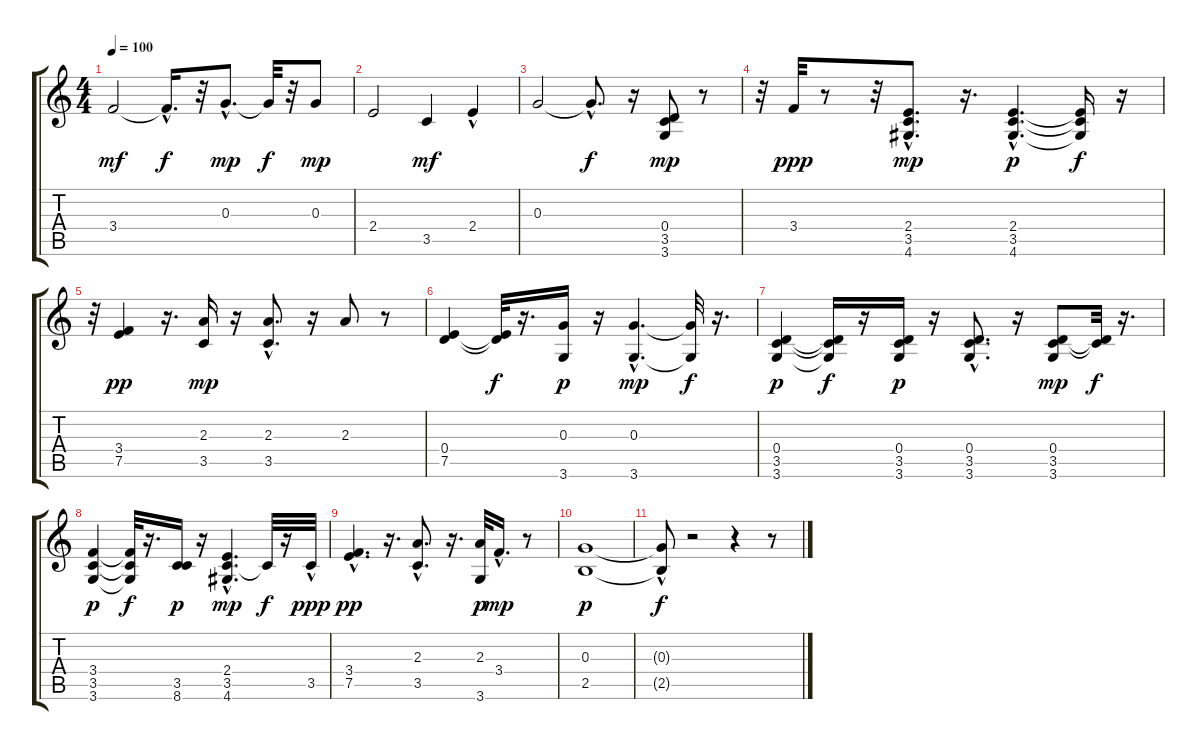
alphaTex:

\track "" {instrument synthbass2}
\staff {score tabs}
\tuning (E4 B3 G3 D3 A2 E2) {hide}
\ts (4 4)
\tempo 100
\clef g2
\ks c
3.4.2{dy mf} 3.4{hac t}.16{d dy f} r.32 0.3{hac}.8{d dy mp} 0.3{t}.32{dy f} r.32 0.3.8{dy mp} |
2.4.2 3.5.4{dy mf} 2.4{hac}.4 |
0.3.2 0.3{hac t}.8{d dy f} r.16 (0.4 3.5 3.6).8{dy mp} r.8 |
r.32 3.4.32{dy ppp} r.8 r.32 (2.4{hac} 3.5{hac} 4.6{hac}).8{d dy mp} r.16{d} (2.4{hac} 3.5{hac} 4.6{hac}).4{d dy p} (2.4{t} 3.5{t} 4.6{t}).16{dy f} r.16 |
r.32 (3.4 7.5).4{dy pp} r.16{d} (2.3 3.5).16{dy mp} r.16 (2.3{hac} 3.5{hac}).8{d} r.16 2.3.8 r.8 |
(0.4 7.5).4 (0.4{t} 7.5{t}).32{dy f} r.16{d} (0.3 3.6).16{dy p} r.16 (0.3{hac} 3.6{hac}).4{d dy mp} (0.3{t} 3.6{t}).32{dy f} r.16{d} |
(0.4 3.5 3.6).4{dy p} (0.4{t} 3.5{t} 3.6{t}).16{dy f} r.16 (0.4 3.5 3.6).16{dy p} r.16 (0.4{hac} 3.5{hac} 3.6{hac}).8{d} r.16 (0.4 3.5 3.6).8{dy mp} (0.4{t} 3.5{t}).32{dy f} r.16{d} |
(3.4 3.5 3.6).4{dy p} (3.4{t} 3.5{t} 3.6{t}).32{dy f} r.16{d} (3.5 8.6).16{dy p} r.16 (2.4{hac} 3.5{hac} 4.6{hac}).4{d dy mp} 3.5{t}.32{dy f} r.16 3.5{hac}.32{dy ppp} |
(3.4{hac} 7.5{hac}).4{d dy pp} r.16{d} (2.3{hac} 3.5).8{d} r.16{d} (2.3 3.6).32{dy p} 3.4{hac}.16{d dy mp} r.8 |
(0.3 2.5).1{dy p} |
(0.3{t} 2.5{hac t}).8{dy f} r.2 r.4 r.8
